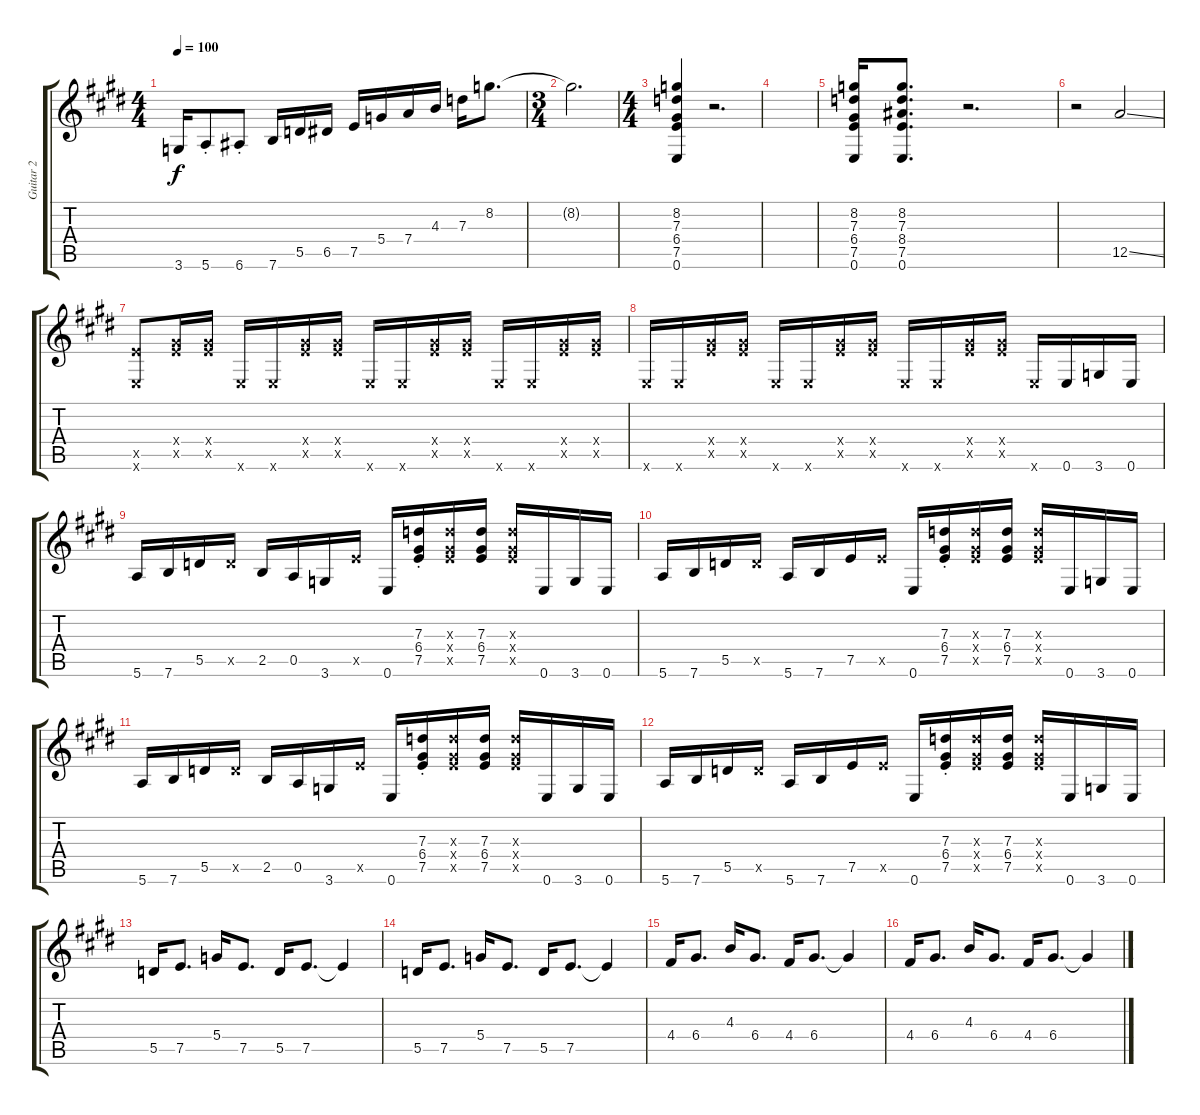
\track ("Guitar 2" "Guitar 2") {instrument distortionguitar}
\staff {score tabs}
\tuning (E4 B3 G3 D3 A2 E2) {hide}
\ts (4 4)
\tempo 100
\clef g2
\ks e
3.6.16{dy f} 5.6{st}.8 6.6{st}.8 7.6.16 5.5.16 6.5.16 7.5.16 5.4.16 7.4.16 4.3.16 7.3.16 8.2.8{d} |
\ts (3 4)
8.2{t}.2{d} |
\ts (4 4)
(8.2 7.3 6.4 7.5 0.6).4 r.2{d} |
|
(8.2 7.3 6.4 7.5 0.6).16 (8.2 7.3 8.4 7.5 0.6).8{d} r.2{d} |
r.2 12.5{ss}.2 |
(7.5{x} 0.6{x}).8 (6.4{x} 7.5{x}).16 (6.4{x} 7.5{x}).16 0.6{x}.16 0.6{x}.16 (6.4{x} 7.5{x}).16 (6.4{x} 7.5{x}).16 0.6{x}.16 0.6{x}.16 (6.4{x} 7.5{x}).16 (6.4{x} 7.5{x}).16 0.6{x}.16 0.6{x}.16 (6.4{x} 7.5{x}).16 (6.4{x} 7.5{x}).16 |
0.6{x}.16 0.6{x}.16 (6.4{x} 7.5{x}).16 (6.4{x} 7.5{x}).16 0.6{x}.16 0.6{x}.16 (6.4{x} 7.5{x}).16 (6.4{x} 7.5{x}).16 0.6{x}.16 0.6{x}.16 (6.4{x} 7.5{x}).16 (6.4{x} 7.5{x}).16 0.6{x}.16 0.6.16 3.6.16 0.6.16 |
5.6.16 7.6.16 5.5.16 5.5{x}.16 2.5.16 0.5.16 3.6.16 7.5{x}.16 0.6.16 (7.3 6.4{st} 7.5).16 (7.3{x} 6.4{x} 7.5{x}).16 (7.3 6.4 7.5).16 (7.3{x} 6.4{x} 7.5{x}).16 0.6.16 3.6.16 0.6.16 |
5.6.16 7.6.16 5.5.16 5.5{x}.16 5.6.16 7.6.16 7.5.16 7.5{x}.16 0.6.16 (7.3 6.4{st} 7.5).16 (7.3{x} 6.4{x} 7.5{x}).16 (7.3 6.4 7.5).16 (7.3{x} 6.4{x} 7.5{x}).16 0.6.16 3.6.16 0.6.16 |
5.6.16 7.6.16 5.5.16 5.5{x}.16 2.5.16 0.5.16 3.6.16 7.5{x}.16 0.6.16 (7.3 6.4{st} 7.5).16 (7.3{x} 6.4{x} 7.5{x}).16 (7.3 6.4 7.5).16 (7.3{x} 6.4{x} 7.5{x}).16 0.6.16 3.6.16 0.6.16 |
5.6.16 7.6.16 5.5.16 5.5{x}.16 5.6.16 7.6.16 7.5.16 7.5{x}.16 0.6.16 (7.3 6.4{st} 7.5).16 (7.3{x} 6.4{x} 7.5{x}).16 (7.3 6.4 7.5).16 (7.3{x} 6.4{x} 7.5{x}).16 0.6.16 3.6.16 0.6.16 |
5.5.16 7.5.8{d} 5.4.16 7.5.8{d} 5.5.16 7.5.8{d} 7.5{t}.4 |
5.5.16 7.5.8{d} 5.4.16 7.5.8{d} 5.5.16 7.5.8{d} 7.5{t}.4 |
4.4.16 6.4.8{d} 4.3.16 6.4.8{d} 4.4.16 6.4.8{d} 6.4{t}.4 |
4.4.16 6.4.8{d} 4.3.16 6.4.8{d} 4.4.16 6.4.8{d} 6.4{t}.4
